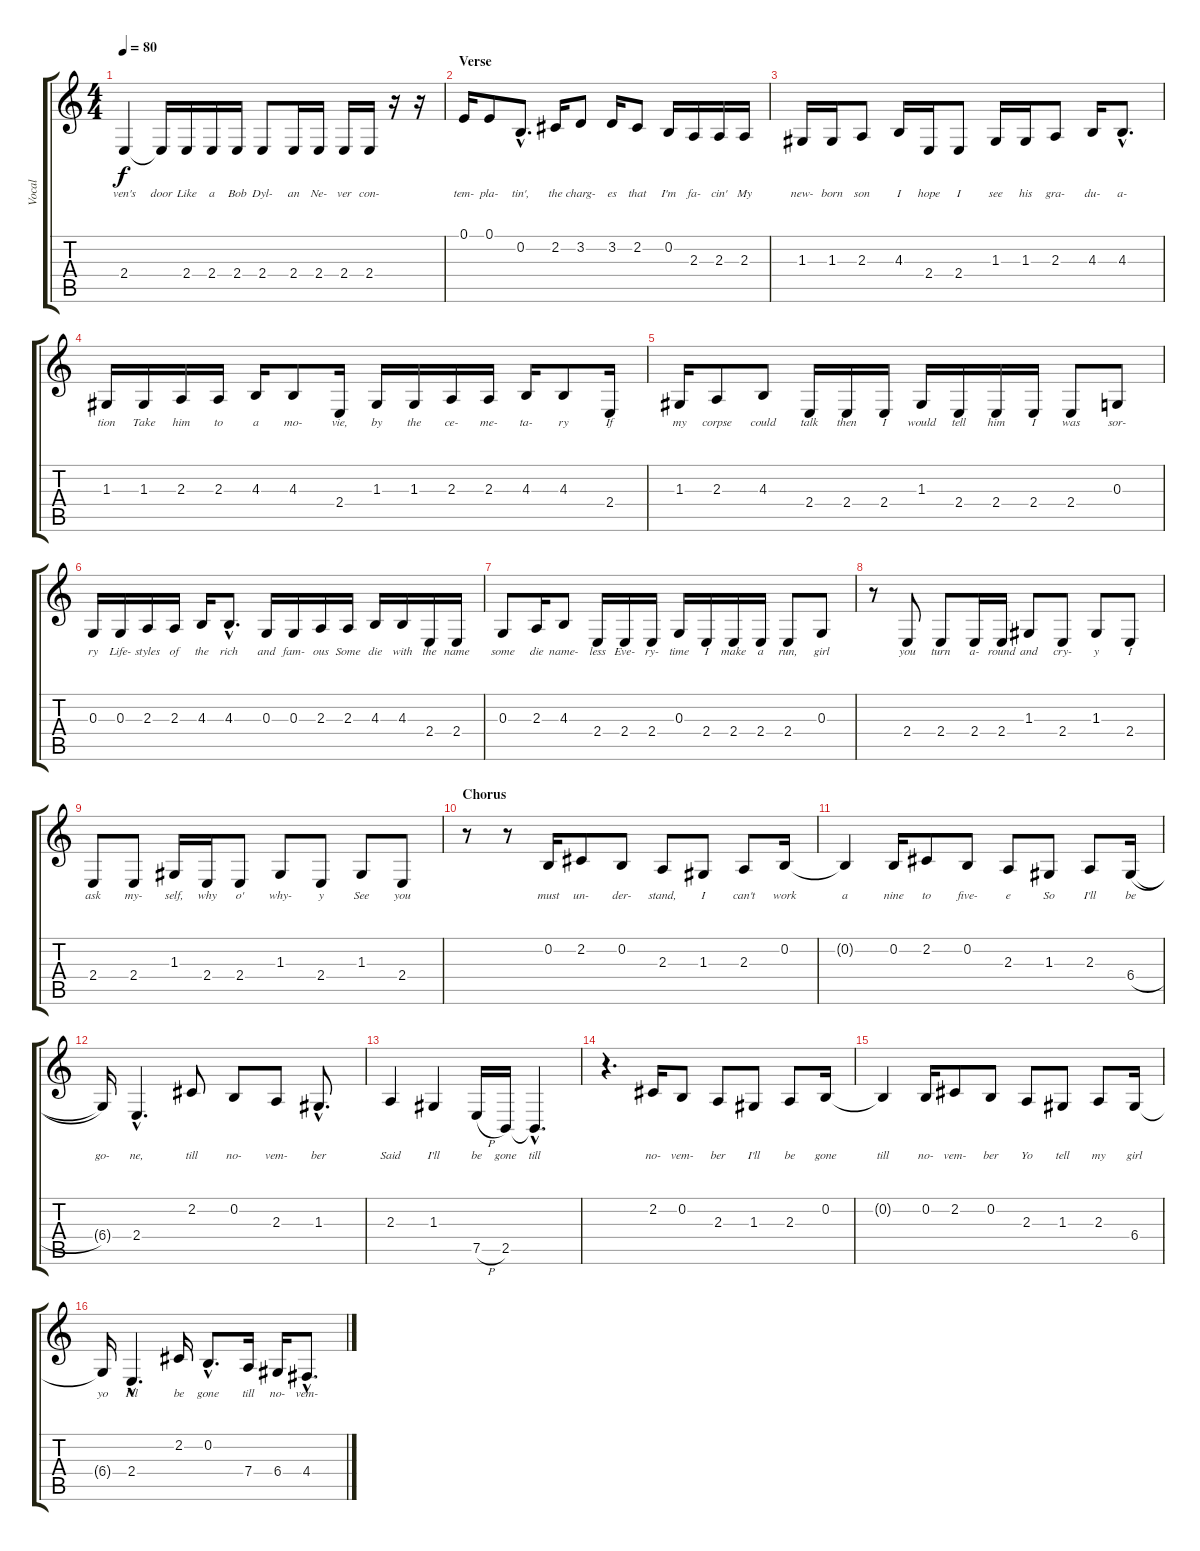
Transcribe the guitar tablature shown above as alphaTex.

\track ("Vocal" "Vocal") {instrument viola}
\staff {score tabs}
\tuning (E4 B3 G3 D3 A2 E2) {hide}
\ts (4 4)
\tempo 80
\clef g2
\ks c
2.4{t}.4{lyrics (0 "ven's") lyrics (1 "") lyrics (2 "") lyrics (3 "") lyrics (4 "") dy f} 2.4{t}.16{lyrics (0 "door") lyrics (1 "") lyrics (2 "") lyrics (3 "") lyrics (4 "")} 2.4.16{lyrics (0 "Like") lyrics (1 "") lyrics (2 "") lyrics (3 "") lyrics (4 "")} 2.4.16{lyrics (0 "a") lyrics (1 "") lyrics (2 "") lyrics (3 "") lyrics (4 "")} 2.4.16{lyrics (0 "Bob") lyrics (1 "") lyrics (2 "") lyrics (3 "") lyrics (4 "")} 2.4.8{lyrics (0 "Dyl-") lyrics (1 "") lyrics (2 "") lyrics (3 "") lyrics (4 "")} 2.4.16{lyrics (0 "an") lyrics (1 "") lyrics (2 "") lyrics (3 "") lyrics (4 "")} 2.4.16{lyrics (0 "Ne-") lyrics (1 "") lyrics (2 "") lyrics (3 "") lyrics (4 "")} 2.4.16{lyrics (0 "ver") lyrics (1 "") lyrics (2 "") lyrics (3 "") lyrics (4 "")} 2.4.16{lyrics (0 "con-") lyrics (1 "") lyrics (2 "") lyrics (3 "") lyrics (4 "")} r.16 r.16 |
\section ("" "Verse")
0.1.16{lyrics (0 "tem-") lyrics (1 "") lyrics (2 "") lyrics (3 "") lyrics (4 "")} 0.1.8{lyrics (0 "pla-") lyrics (1 "") lyrics (2 "") lyrics (3 "") lyrics (4 "")} 0.2{hac}.8{d lyrics (0 "tin',") lyrics (1 "") lyrics (2 "") lyrics (3 "") lyrics (4 "")} 2.2.16{lyrics (0 "the") lyrics (1 "") lyrics (2 "") lyrics (3 "") lyrics (4 "")} 3.2.8{lyrics (0 "charg-") lyrics (1 "") lyrics (2 "") lyrics (3 "") lyrics (4 "")} 3.2.16{lyrics (0 "es") lyrics (1 "") lyrics (2 "") lyrics (3 "") lyrics (4 "")} 2.2.8{lyrics (0 "that") lyrics (1 "") lyrics (2 "") lyrics (3 "") lyrics (4 "")} 0.2.16{lyrics (0 "I'm") lyrics (1 "") lyrics (2 "") lyrics (3 "") lyrics (4 "")} 2.3.16{lyrics (0 "fa-") lyrics (1 "") lyrics (2 "") lyrics (3 "") lyrics (4 "")} 2.3.16{lyrics (0 "cin'") lyrics (1 "") lyrics (2 "") lyrics (3 "") lyrics (4 "")} 2.3.16{lyrics (0 "My") lyrics (1 "") lyrics (2 "") lyrics (3 "") lyrics (4 "")} |
1.3.16{lyrics (0 "new-") lyrics (1 "") lyrics (2 "") lyrics (3 "") lyrics (4 "")} 1.3.16{lyrics (0 "born") lyrics (1 "") lyrics (2 "") lyrics (3 "") lyrics (4 "")} 2.3.8{lyrics (0 "son") lyrics (1 "") lyrics (2 "") lyrics (3 "") lyrics (4 "")} 4.3.16{lyrics (0 "I") lyrics (1 "") lyrics (2 "") lyrics (3 "") lyrics (4 "")} 2.4.16{lyrics (0 "hope") lyrics (1 "") lyrics (2 "") lyrics (3 "") lyrics (4 "")} 2.4.8{lyrics (0 "I") lyrics (1 "") lyrics (2 "") lyrics (3 "") lyrics (4 "")} 1.3.16{lyrics (0 "see") lyrics (1 "") lyrics (2 "") lyrics (3 "") lyrics (4 "")} 1.3.16{lyrics (0 "his") lyrics (1 "") lyrics (2 "") lyrics (3 "") lyrics (4 "")} 2.3.8{lyrics (0 "gra-") lyrics (1 "") lyrics (2 "") lyrics (3 "") lyrics (4 "")} 4.3.16{lyrics (0 "du-") lyrics (1 "") lyrics (2 "") lyrics (3 "") lyrics (4 "")} 4.3{hac}.8{d lyrics (0 "a-") lyrics (1 "") lyrics (2 "") lyrics (3 "") lyrics (4 "")} |
1.3.16{lyrics (0 "tion") lyrics (1 "") lyrics (2 "") lyrics (3 "") lyrics (4 "")} 1.3.16{lyrics (0 "Take") lyrics (1 "") lyrics (2 "") lyrics (3 "") lyrics (4 "")} 2.3.16{lyrics (0 "him") lyrics (1 "") lyrics (2 "") lyrics (3 "") lyrics (4 "")} 2.3.16{lyrics (0 "to") lyrics (1 "") lyrics (2 "") lyrics (3 "") lyrics (4 "")} 4.3.16{lyrics (0 "a") lyrics (1 "") lyrics (2 "") lyrics (3 "") lyrics (4 "")} 4.3.8{lyrics (0 "mo-") lyrics (1 "") lyrics (2 "") lyrics (3 "") lyrics (4 "")} 2.4.16{lyrics (0 "vie,") lyrics (1 "") lyrics (2 "") lyrics (3 "") lyrics (4 "")} 1.3.16{lyrics (0 "by") lyrics (1 "") lyrics (2 "") lyrics (3 "") lyrics (4 "")} 1.3.16{lyrics (0 "the") lyrics (1 "") lyrics (2 "") lyrics (3 "") lyrics (4 "")} 2.3.16{lyrics (0 "ce-") lyrics (1 "") lyrics (2 "") lyrics (3 "") lyrics (4 "")} 2.3.16{lyrics (0 "me-") lyrics (1 "") lyrics (2 "") lyrics (3 "") lyrics (4 "")} 4.3.16{lyrics (0 "ta-") lyrics (1 "") lyrics (2 "") lyrics (3 "") lyrics (4 "")} 4.3.8{lyrics (0 "ry") lyrics (1 "") lyrics (2 "") lyrics (3 "") lyrics (4 "")} 2.4.16{lyrics (0 "If") lyrics (1 "") lyrics (2 "") lyrics (3 "") lyrics (4 "")} |
1.3.16{lyrics (0 "my") lyrics (1 "") lyrics (2 "") lyrics (3 "") lyrics (4 "")} 2.3.8{lyrics (0 "corpse") lyrics (1 "") lyrics (2 "") lyrics (3 "") lyrics (4 "")} 4.3.8{lyrics (0 "could") lyrics (1 "") lyrics (2 "") lyrics (3 "") lyrics (4 "")} 2.4.16{lyrics (0 "talk") lyrics (1 "") lyrics (2 "") lyrics (3 "") lyrics (4 "")} 2.4.16{lyrics (0 "then") lyrics (1 "") lyrics (2 "") lyrics (3 "") lyrics (4 "")} 2.4.16{lyrics (0 "I") lyrics (1 "") lyrics (2 "") lyrics (3 "") lyrics (4 "")} 1.3.16{lyrics (0 "would") lyrics (1 "") lyrics (2 "") lyrics (3 "") lyrics (4 "")} 2.4.16{lyrics (0 "tell") lyrics (1 "") lyrics (2 "") lyrics (3 "") lyrics (4 "")} 2.4.16{lyrics (0 "him") lyrics (1 "") lyrics (2 "") lyrics (3 "") lyrics (4 "")} 2.4.16{lyrics (0 "I") lyrics (1 "") lyrics (2 "") lyrics (3 "") lyrics (4 "")} 2.4.8{lyrics (0 "was") lyrics (1 "") lyrics (2 "") lyrics (3 "") lyrics (4 "")} 0.3.8{lyrics (0 "sor-") lyrics (1 "") lyrics (2 "") lyrics (3 "") lyrics (4 "")} |
0.3.16{lyrics (0 "ry") lyrics (1 "") lyrics (2 "") lyrics (3 "") lyrics (4 "")} 0.3.16{lyrics (0 "Life-") lyrics (1 "") lyrics (2 "") lyrics (3 "") lyrics (4 "")} 2.3.16{lyrics (0 "styles") lyrics (1 "") lyrics (2 "") lyrics (3 "") lyrics (4 "")} 2.3.16{lyrics (0 "of") lyrics (1 "") lyrics (2 "") lyrics (3 "") lyrics (4 "")} 4.3.16{lyrics (0 "the") lyrics (1 "") lyrics (2 "") lyrics (3 "") lyrics (4 "")} 4.3{hac}.8{d lyrics (0 "rich") lyrics (1 "") lyrics (2 "") lyrics (3 "") lyrics (4 "")} 0.3.16{lyrics (0 "and") lyrics (1 "") lyrics (2 "") lyrics (3 "") lyrics (4 "")} 0.3.16{lyrics (0 "fam-") lyrics (1 "") lyrics (2 "") lyrics (3 "") lyrics (4 "")} 2.3.16{lyrics (0 "ous") lyrics (1 "") lyrics (2 "") lyrics (3 "") lyrics (4 "")} 2.3.16{lyrics (0 "Some") lyrics (1 "") lyrics (2 "") lyrics (3 "") lyrics (4 "")} 4.3.16{lyrics (0 "die") lyrics (1 "") lyrics (2 "") lyrics (3 "") lyrics (4 "")} 4.3.16{lyrics (0 "with") lyrics (1 "") lyrics (2 "") lyrics (3 "") lyrics (4 "")} 2.4.16{lyrics (0 "the") lyrics (1 "") lyrics (2 "") lyrics (3 "") lyrics (4 "")} 2.4.16{lyrics (0 "name") lyrics (1 "") lyrics (2 "") lyrics (3 "") lyrics (4 "")} |
0.3.8{lyrics (0 "some") lyrics (1 "") lyrics (2 "") lyrics (3 "") lyrics (4 "")} 2.3.16{lyrics (0 "die") lyrics (1 "") lyrics (2 "") lyrics (3 "") lyrics (4 "")} 4.3.8{lyrics (0 "name-") lyrics (1 "") lyrics (2 "") lyrics (3 "") lyrics (4 "")} 2.4.16{lyrics (0 "less") lyrics (1 "") lyrics (2 "") lyrics (3 "") lyrics (4 "")} 2.4.16{lyrics (0 "Eve-") lyrics (1 "") lyrics (2 "") lyrics (3 "") lyrics (4 "")} 2.4.16{lyrics (0 "ry-") lyrics (1 "") lyrics (2 "") lyrics (3 "") lyrics (4 "")} 0.3.16{lyrics (0 "time") lyrics (1 "") lyrics (2 "") lyrics (3 "") lyrics (4 "")} 2.4.16{lyrics (0 "I") lyrics (1 "") lyrics (2 "") lyrics (3 "") lyrics (4 "")} 2.4.16{lyrics (0 "make") lyrics (1 "") lyrics (2 "") lyrics (3 "") lyrics (4 "")} 2.4.16{lyrics (0 "a") lyrics (1 "") lyrics (2 "") lyrics (3 "") lyrics (4 "")} 2.4.8{lyrics (0 "run,") lyrics (1 "") lyrics (2 "") lyrics (3 "") lyrics (4 "")} 0.3.8{lyrics (0 "girl") lyrics (1 "") lyrics (2 "") lyrics (3 "") lyrics (4 "")} |
r.8 2.4.8{lyrics (0 "you") lyrics (1 "") lyrics (2 "") lyrics (3 "") lyrics (4 "")} 2.4.8{lyrics (0 "turn") lyrics (1 "") lyrics (2 "") lyrics (3 "") lyrics (4 "")} 2.4.16{lyrics (0 "a-") lyrics (1 "") lyrics (2 "") lyrics (3 "") lyrics (4 "")} 2.4.16{lyrics (0 "round") lyrics (1 "") lyrics (2 "") lyrics (3 "") lyrics (4 "")} 1.3.8{lyrics (0 "and") lyrics (1 "") lyrics (2 "") lyrics (3 "") lyrics (4 "")} 2.4.8{lyrics (0 "cry-") lyrics (1 "") lyrics (2 "") lyrics (3 "") lyrics (4 "")} 1.3.8{lyrics (0 "y") lyrics (1 "") lyrics (2 "") lyrics (3 "") lyrics (4 "")} 2.4.8{lyrics (0 "I") lyrics (1 "") lyrics (2 "") lyrics (3 "") lyrics (4 "")} |
2.4.8{lyrics (0 "ask") lyrics (1 "") lyrics (2 "") lyrics (3 "") lyrics (4 "")} 2.4.8{lyrics (0 "my-") lyrics (1 "") lyrics (2 "") lyrics (3 "") lyrics (4 "")} 1.3.16{lyrics (0 "self,") lyrics (1 "") lyrics (2 "") lyrics (3 "") lyrics (4 "")} 2.4.16{lyrics (0 "why") lyrics (1 "") lyrics (2 "") lyrics (3 "") lyrics (4 "")} 2.4.8{lyrics (0 "o'") lyrics (1 "") lyrics (2 "") lyrics (3 "") lyrics (4 "")} 1.3.8{lyrics (0 "why-") lyrics (1 "") lyrics (2 "") lyrics (3 "") lyrics (4 "")} 2.4.8{lyrics (0 "y") lyrics (1 "") lyrics (2 "") lyrics (3 "") lyrics (4 "")} 1.3.8{lyrics (0 "See") lyrics (1 "") lyrics (2 "") lyrics (3 "") lyrics (4 "")} 2.4.8{lyrics (0 "you") lyrics (1 "") lyrics (2 "") lyrics (3 "") lyrics (4 "")} |
\section ("" "Chorus")
r.8 r.8 0.2.16{lyrics (0 "must") lyrics (1 "") lyrics (2 "") lyrics (3 "") lyrics (4 "")} 2.2.8{lyrics (0 "un-") lyrics (1 "") lyrics (2 "") lyrics (3 "") lyrics (4 "")} 0.2.8{lyrics (0 "der-") lyrics (1 "") lyrics (2 "") lyrics (3 "") lyrics (4 "")} 2.3.8{lyrics (0 "stand,") lyrics (1 "") lyrics (2 "") lyrics (3 "") lyrics (4 "")} 1.3.8{lyrics (0 "I") lyrics (1 "") lyrics (2 "") lyrics (3 "") lyrics (4 "")} 2.3.8{lyrics (0 "can't") lyrics (1 "") lyrics (2 "") lyrics (3 "") lyrics (4 "")} 0.2.16{lyrics (0 "work") lyrics (1 "") lyrics (2 "") lyrics (3 "") lyrics (4 "")} |
0.2{t}.4{lyrics (0 "a") lyrics (1 "") lyrics (2 "") lyrics (3 "") lyrics (4 "")} 0.2.16{lyrics (0 "nine") lyrics (1 "") lyrics (2 "") lyrics (3 "") lyrics (4 "")} 2.2.8{lyrics (0 "to") lyrics (1 "") lyrics (2 "") lyrics (3 "") lyrics (4 "")} 0.2.8{lyrics (0 "five-") lyrics (1 "") lyrics (2 "") lyrics (3 "") lyrics (4 "")} 2.3.8{lyrics (0 "e") lyrics (1 "") lyrics (2 "") lyrics (3 "") lyrics (4 "")} 1.3.8{lyrics (0 "So") lyrics (1 "") lyrics (2 "") lyrics (3 "") lyrics (4 "")} 2.3.8{lyrics (0 "I'll") lyrics (1 "") lyrics (2 "") lyrics (3 "") lyrics (4 "")} 6.4{h}.16{lyrics (0 "be") lyrics (1 "") lyrics (2 "") lyrics (3 "") lyrics (4 "")} |
6.4{t}.16{lyrics (0 "go-") lyrics (1 "") lyrics (2 "") lyrics (3 "") lyrics (4 "")} 2.4{hac}.4{d lyrics (0 "ne,") lyrics (1 "") lyrics (2 "") lyrics (3 "") lyrics (4 "")} 2.2.8{lyrics (0 "till") lyrics (1 "") lyrics (2 "") lyrics (3 "") lyrics (4 "")} 0.2.8{lyrics (0 "no-") lyrics (1 "") lyrics (2 "") lyrics (3 "") lyrics (4 "")} 2.3.8{lyrics (0 "vem-") lyrics (1 "") lyrics (2 "") lyrics (3 "") lyrics (4 "")} 1.3{hac}.8{d lyrics (0 "ber") lyrics (1 "") lyrics (2 "") lyrics (3 "") lyrics (4 "")} |
2.3.4{lyrics (0 "Said") lyrics (1 "") lyrics (2 "") lyrics (3 "") lyrics (4 "")} 1.3.4{lyrics (0 "I'll") lyrics (1 "") lyrics (2 "") lyrics (3 "") lyrics (4 "")} 7.5{h}.16{lyrics (0 "be") lyrics (1 "") lyrics (2 "") lyrics (3 "") lyrics (4 "")} 2.5.16{lyrics (0 "gone") lyrics (1 "") lyrics (2 "") lyrics (3 "") lyrics (4 "")} 2.5{hac t}.4{d lyrics (0 "till") lyrics (1 "") lyrics (2 "") lyrics (3 "") lyrics (4 "")} |
r.4{d} 2.2.16{lyrics (0 "no-") lyrics (1 "") lyrics (2 "") lyrics (3 "") lyrics (4 "")} 0.2.8{lyrics (0 "vem-") lyrics (1 "") lyrics (2 "") lyrics (3 "") lyrics (4 "")} 2.3.8{lyrics (0 "ber") lyrics (1 "") lyrics (2 "") lyrics (3 "") lyrics (4 "")} 1.3.8{lyrics (0 "I'll") lyrics (1 "") lyrics (2 "") lyrics (3 "") lyrics (4 "")} 2.3.8{lyrics (0 "be") lyrics (1 "") lyrics (2 "") lyrics (3 "") lyrics (4 "")} 0.2.16{lyrics (0 "gone") lyrics (1 "") lyrics (2 "") lyrics (3 "") lyrics (4 "")} |
0.2{t}.4{lyrics (0 "till") lyrics (1 "") lyrics (2 "") lyrics (3 "") lyrics (4 "")} 0.2.16{lyrics (0 "no-") lyrics (1 "") lyrics (2 "") lyrics (3 "") lyrics (4 "")} 2.2.8{lyrics (0 "vem-") lyrics (1 "") lyrics (2 "") lyrics (3 "") lyrics (4 "")} 0.2.8{lyrics (0 "ber") lyrics (1 "") lyrics (2 "") lyrics (3 "") lyrics (4 "")} 2.3.8{lyrics (0 "Yo") lyrics (1 "") lyrics (2 "") lyrics (3 "") lyrics (4 "")} 1.3.8{lyrics (0 "tell") lyrics (1 "") lyrics (2 "") lyrics (3 "") lyrics (4 "")} 2.3.8{lyrics (0 "my") lyrics (1 "") lyrics (2 "") lyrics (3 "") lyrics (4 "")} 6.4.16{lyrics (0 "girl") lyrics (1 "") lyrics (2 "") lyrics (3 "") lyrics (4 "")} |
6.4{t}.16{lyrics (0 "yo") lyrics (1 "") lyrics (2 "") lyrics (3 "") lyrics (4 "")} 2.4{hac}.4{d lyrics (0 "I'll") lyrics (1 "") lyrics (2 "") lyrics (3 "") lyrics (4 "")} 2.2.16{lyrics (0 "be") lyrics (1 "") lyrics (2 "") lyrics (3 "") lyrics (4 "")} 0.2{hac}.8{d lyrics (0 "gone") lyrics (1 "") lyrics (2 "") lyrics (3 "") lyrics (4 "")} 7.4.16{lyrics (0 "till") lyrics (1 "") lyrics (2 "") lyrics (3 "") lyrics (4 "")} 6.4.16{lyrics (0 "no-") lyrics (1 "") lyrics (2 "") lyrics (3 "") lyrics (4 "")} 4.4{hac}.8{d lyrics (0 "vem-") lyrics (1 "") lyrics (2 "") lyrics (3 "") lyrics (4 "")}
